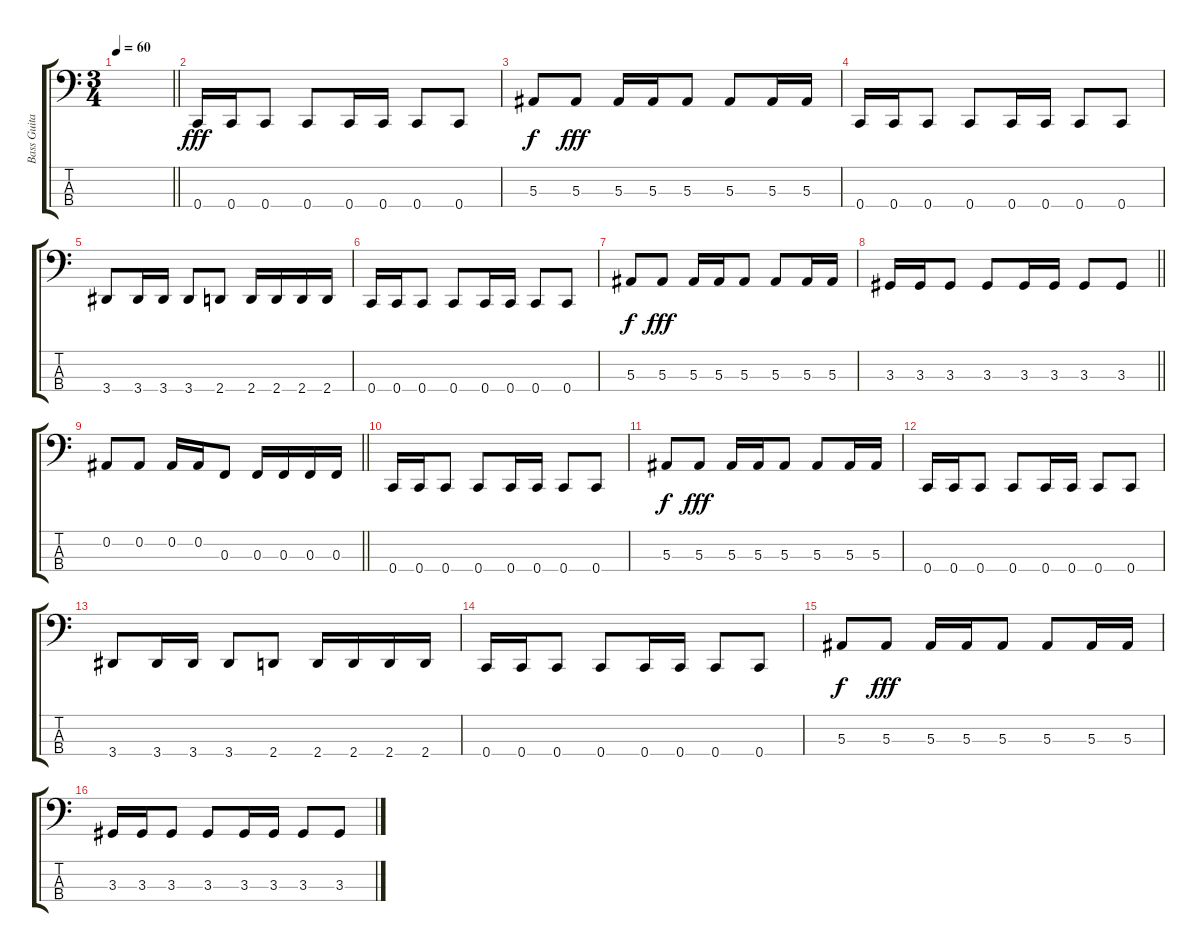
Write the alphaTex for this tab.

\track ("Bass Guitar" "Bass Guita") {instrument electricbassfinger}
\staff {score tabs}
\tuning (Eb2 Bb1 F1 C1) {hide}
\ts (3 4)
\tempo 60
\clef f4
\barLineRight lightlight
\ks c
|
0.4.16{dy fff} 0.4.16 0.4.8 0.4.8 0.4.16 0.4.16 0.4.8 0.4.8 |
5.3.8{dy f} 5.3.8{dy fff} 5.3.16 5.3.16 5.3.8 5.3.8 5.3.16 5.3.16 |
0.4.16 0.4.16 0.4.8 0.4.8 0.4.16 0.4.16 0.4.8 0.4.8 |
3.4.8 3.4.16 3.4.16 3.4.8 2.4.8 2.4.16 2.4.16 2.4.16 2.4.16 |
0.4.16 0.4.16 0.4.8 0.4.8 0.4.16 0.4.16 0.4.8 0.4.8 |
5.3.8{dy f} 5.3.8{dy fff} 5.3.16 5.3.16 5.3.8 5.3.8 5.3.16 5.3.16 |
\barLineRight lightlight
3.3.16 3.3.16 3.3.8 3.3.8 3.3.16 3.3.16 3.3.8 3.3.8 |
\barLineRight lightlight
0.2.8 0.2.8 0.2.16 0.2.16 0.3.8 0.3.16 0.3.16 0.3.16 0.3.16 |
0.4.16 0.4.16 0.4.8 0.4.8 0.4.16 0.4.16 0.4.8 0.4.8 |
5.3.8{dy f} 5.3.8{dy fff} 5.3.16 5.3.16 5.3.8 5.3.8 5.3.16 5.3.16 |
0.4.16 0.4.16 0.4.8 0.4.8 0.4.16 0.4.16 0.4.8 0.4.8 |
3.4.8 3.4.16 3.4.16 3.4.8 2.4.8 2.4.16 2.4.16 2.4.16 2.4.16 |
0.4.16 0.4.16 0.4.8 0.4.8 0.4.16 0.4.16 0.4.8 0.4.8 |
5.3.8{dy f} 5.3.8{dy fff} 5.3.16 5.3.16 5.3.8 5.3.8 5.3.16 5.3.16 |
3.3.16 3.3.16 3.3.8 3.3.8 3.3.16 3.3.16 3.3.8 3.3.8
